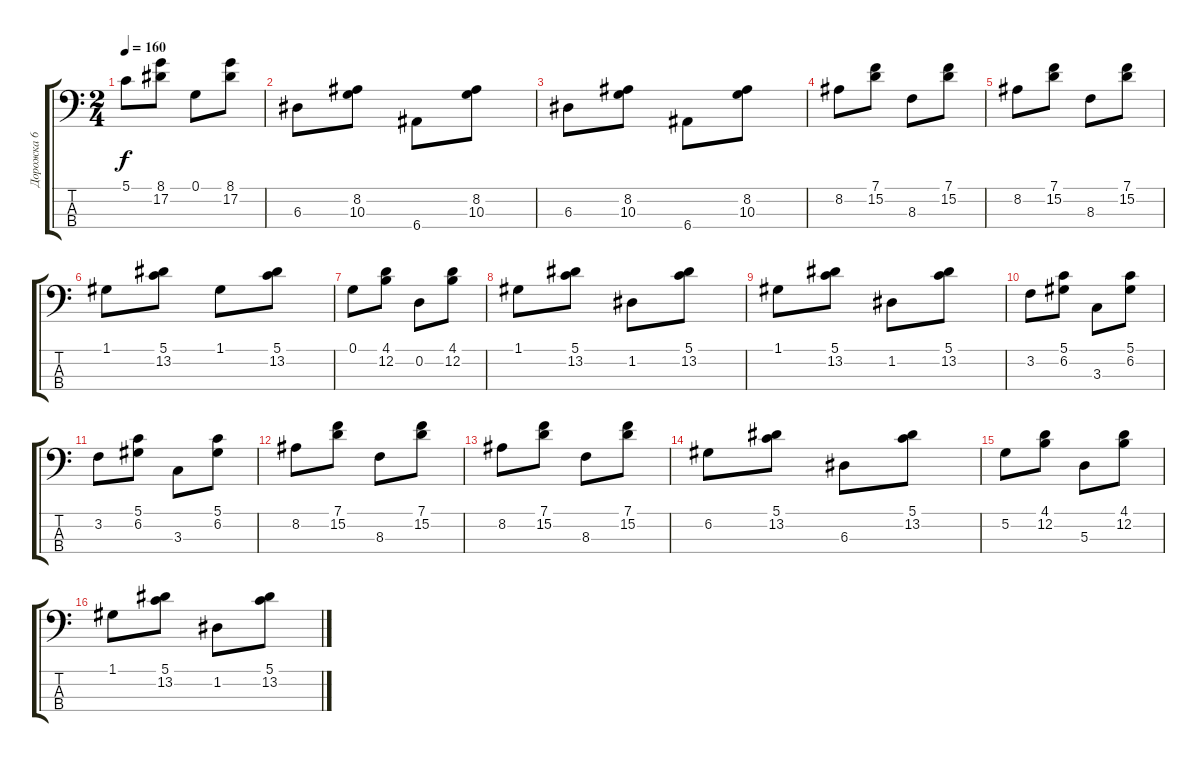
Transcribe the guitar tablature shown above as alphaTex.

\track ("Дорожка 6" "Дорожка 6") {instrument electricguitarjazz}
\staff {score tabs}
\tuning (G2 D2 A1 E1) {hide}
\ts (2 4)
\tempo 160
\clef f4
\ks c
5.1.8{dy f} (8.1 17.2).8 0.1.8 (8.1 17.2).8 |
6.3.8 (8.2 10.3).8 6.4.8 (8.2 10.3).8 |
6.3.8 (8.2 10.3).8 6.4.8 (8.2 10.3).8 |
8.2.8 (7.1 15.2).8 8.3.8 (7.1 15.2).8 |
8.2.8 (7.1 15.2).8 8.3.8 (7.1 15.2).8 |
1.1.8 (5.1 13.2).8 1.1.8 (5.1 13.2).8 |
0.1.8 (4.1 12.2).8 0.2.8 (4.1 12.2).8 |
1.1.8 (5.1 13.2).8 1.2.8 (5.1 13.2).8 |
1.1.8 (5.1 13.2).8 1.2.8 (5.1 13.2).8 |
3.2.8 (5.1 6.2).8 3.3.8 (5.1 6.2).8 |
3.2.8 (5.1 6.2).8 3.3.8 (5.1 6.2).8 |
8.2.8 (7.1 15.2).8 8.3.8 (7.1 15.2).8 |
8.2.8 (7.1 15.2).8 8.3.8 (7.1 15.2).8 |
6.2.8 (5.1 13.2).8 6.3.8 (5.1 13.2).8 |
5.2.8 (4.1 12.2).8 5.3.8 (4.1 12.2).8 |
1.1.8 (5.1 13.2).8 1.2.8 (5.1 13.2).8
